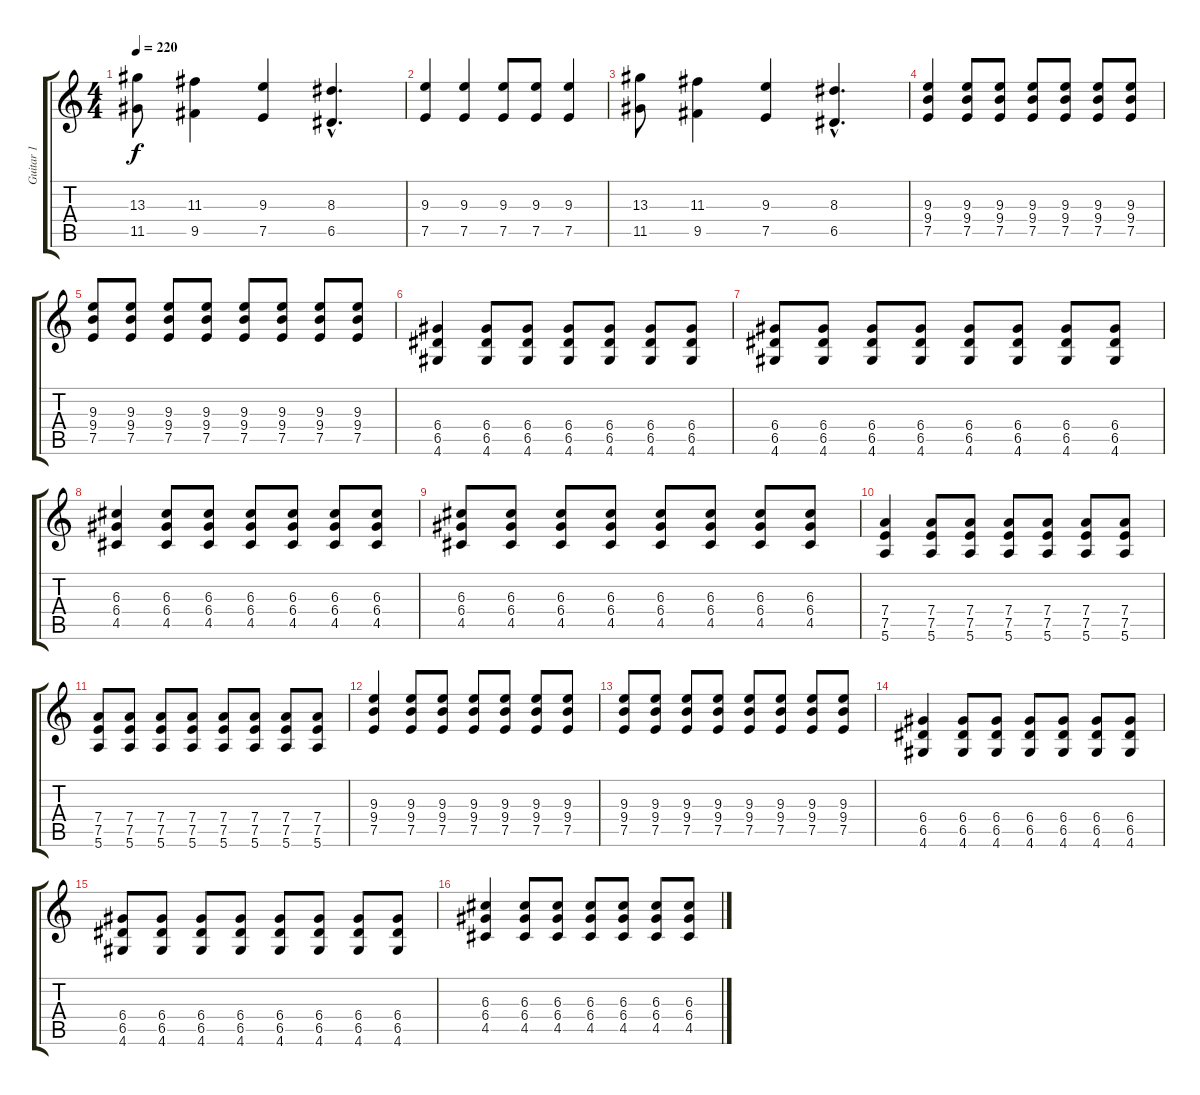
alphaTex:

\track ("Guitar 1" "Guitar 1") {instrument distortionguitar}
\staff {score tabs}
\tuning (E4 B3 G3 D3 A2 E2) {hide}
\ts (4 4)
\tempo 220
\clef g2
\ks c
(13.3 11.5).8{dy f} (11.3 9.5).4 (9.3 7.5).4 (8.3{hac} 6.5{hac}).4{d} |
(9.3 7.5).4 (9.3 7.5).4 (9.3 7.5).8 (9.3 7.5).8 (9.3 7.5).4 |
(13.3 11.5).8 (11.3 9.5).4 (9.3 7.5).4 (8.3{hac} 6.5{hac}).4{d} |
(9.3 9.4 7.5).4 (9.3 9.4 7.5).8 (9.3 9.4 7.5).8 (9.3 9.4 7.5).8 (9.3 9.4 7.5).8 (9.3 9.4 7.5).8 (9.3 9.4 7.5).8 |
(9.3 9.4 7.5).8 (9.3 9.4 7.5).8 (9.3 9.4 7.5).8 (9.3 9.4 7.5).8 (9.3 9.4 7.5).8 (9.3 9.4 7.5).8 (9.3 9.4 7.5).8 (9.3 9.4 7.5).8 |
(6.4 6.5 4.6).4 (6.4 6.5 4.6).8 (6.4 6.5 4.6).8 (6.4 6.5 4.6).8 (6.4 6.5 4.6).8 (6.4 6.5 4.6).8 (6.4 6.5 4.6).8 |
(6.4 6.5 4.6).8 (6.4 6.5 4.6).8 (6.4 6.5 4.6).8 (6.4 6.5 4.6).8 (6.4 6.5 4.6).8 (6.4 6.5 4.6).8 (6.4 6.5 4.6).8 (6.4 6.5 4.6).8 |
(6.3 6.4 4.5).4 (6.3 6.4 4.5).8 (6.3 6.4 4.5).8 (6.3 6.4 4.5).8 (6.3 6.4 4.5).8 (6.3 6.4 4.5).8 (6.3 6.4 4.5).8 |
(6.3 6.4 4.5).8 (6.3 6.4 4.5).8 (6.3 6.4 4.5).8 (6.3 6.4 4.5).8 (6.3 6.4 4.5).8 (6.3 6.4 4.5).8 (6.3 6.4 4.5).8 (6.3 6.4 4.5).8 |
(7.4 7.5 5.6).4 (7.4 7.5 5.6).8 (7.4 7.5 5.6).8 (7.4 7.5 5.6).8 (7.4 7.5 5.6).8 (7.4 7.5 5.6).8 (7.4 7.5 5.6).8 |
(7.4 7.5 5.6).8 (7.4 7.5 5.6).8 (7.4 7.5 5.6).8 (7.4 7.5 5.6).8 (7.4 7.5 5.6).8 (7.4 7.5 5.6).8 (7.4 7.5 5.6).8 (7.4 7.5 5.6).8 |
(9.3 9.4 7.5).4 (9.3 9.4 7.5).8 (9.3 9.4 7.5).8 (9.3 9.4 7.5).8 (9.3 9.4 7.5).8 (9.3 9.4 7.5).8 (9.3 9.4 7.5).8 |
(9.3 9.4 7.5).8 (9.3 9.4 7.5).8 (9.3 9.4 7.5).8 (9.3 9.4 7.5).8 (9.3 9.4 7.5).8 (9.3 9.4 7.5).8 (9.3 9.4 7.5).8 (9.3 9.4 7.5).8 |
(6.4 6.5 4.6).4 (6.4 6.5 4.6).8 (6.4 6.5 4.6).8 (6.4 6.5 4.6).8 (6.4 6.5 4.6).8 (6.4 6.5 4.6).8 (6.4 6.5 4.6).8 |
(6.4 6.5 4.6).8 (6.4 6.5 4.6).8 (6.4 6.5 4.6).8 (6.4 6.5 4.6).8 (6.4 6.5 4.6).8 (6.4 6.5 4.6).8 (6.4 6.5 4.6).8 (6.4 6.5 4.6).8 |
(6.3 6.4 4.5).4 (6.3 6.4 4.5).8 (6.3 6.4 4.5).8 (6.3 6.4 4.5).8 (6.3 6.4 4.5).8 (6.3 6.4 4.5).8 (6.3 6.4 4.5).8
